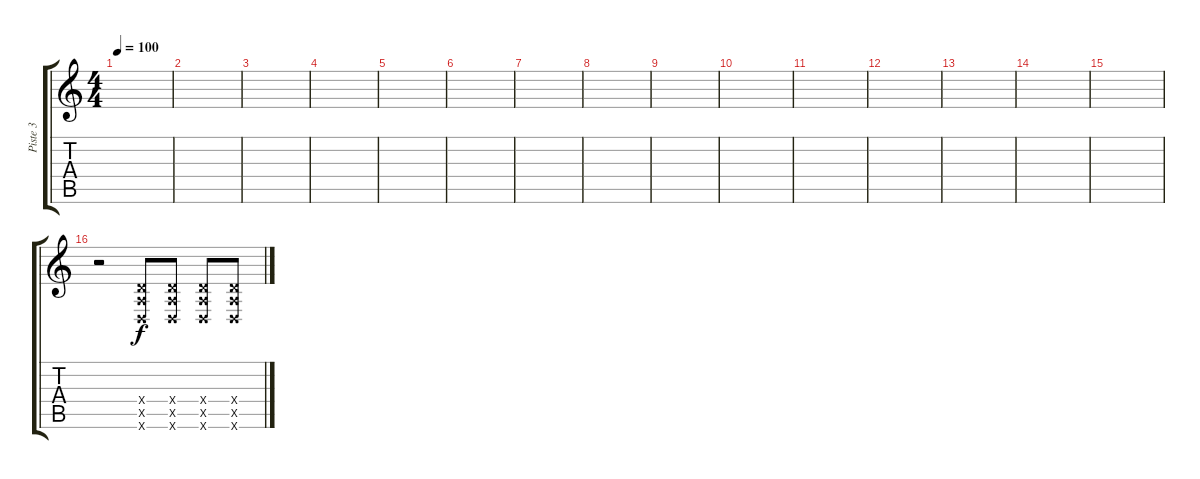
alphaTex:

\track ("Piste 3" "Piste 3") {instrument distortionguitar}
\staff {score tabs}
\tuning (E4 B3 G3 D3 A2 D2) {hide}
\ts (4 4)
\tempo 100
\clef g2
\ks c
|
|
|
|
|
|
|
|
|
|
|
|
|
|
|
r.2 (0.4{x} 0.5{x} 0.6{x}).8 (0.4{x} 0.5{x} 0.6{x}).8 (0.4{x} 0.5{x} 0.6{x}).8 (0.4{x} 0.5{x} 0.6{x}).8
